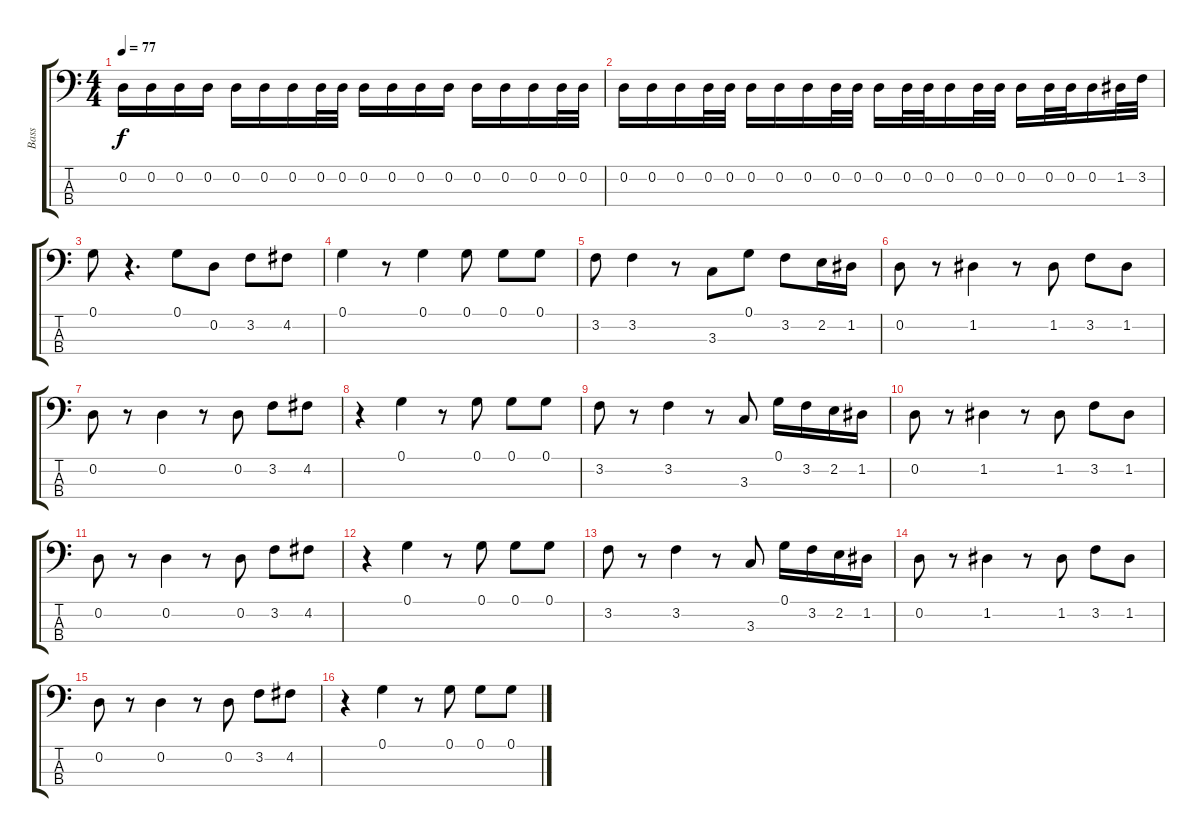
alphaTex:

\track ("Bass" "Bass") {instrument electricbasspick}
\staff {score tabs}
\tuning (G2 D2 A1 E1) {hide}
\ts (4 4)
\tempo 77
\clef f4
\ks c
0.2.16{dy f} 0.2.16 0.2.16 0.2.16 0.2.16 0.2.16 0.2.16 0.2.32 0.2.32 0.2.16 0.2.16 0.2.16 0.2.16 0.2.16 0.2.16 0.2.16 0.2.32 0.2.32 |
0.2.16 0.2.16 0.2.16 0.2.32 0.2.32 0.2.16 0.2.16 0.2.16 0.2.32 0.2.32 0.2.16 0.2.32 0.2.32 0.2.16 0.2.32 0.2.32 0.2.16 0.2.32 0.2.32 0.2.16 1.2.32 3.2.32 |
0.1.8 r.4{d} 0.1.8 0.2.8 3.2.8 4.2.8 |
0.1.4 r.8 0.1.4 0.1.8 0.1.8 0.1.8 |
3.2.8 3.2.4 r.8 3.3.8 0.1.8 3.2.8 2.2.16 1.2.16 |
0.2.8 r.8 1.2.4 r.8 1.2.8 3.2.8 1.2.8 |
0.2.8 r.8 0.2.4 r.8 0.2.8 3.2.8 4.2.8 |
r.4 0.1.4 r.8 0.1.8 0.1.8 0.1.8 |
3.2.8 r.8 3.2.4 r.8 3.3.8 0.1.16 3.2.16 2.2.16 1.2.16 |
0.2.8 r.8 1.2.4 r.8 1.2.8 3.2.8 1.2.8 |
0.2.8 r.8 0.2.4 r.8 0.2.8 3.2.8 4.2.8 |
r.4 0.1.4 r.8 0.1.8 0.1.8 0.1.8 |
3.2.8 r.8 3.2.4 r.8 3.3.8 0.1.16 3.2.16 2.2.16 1.2.16 |
0.2.8 r.8 1.2.4 r.8 1.2.8 3.2.8 1.2.8 |
0.2.8 r.8 0.2.4 r.8 0.2.8 3.2.8 4.2.8 |
r.4 0.1.4 r.8 0.1.8 0.1.8 0.1.8
